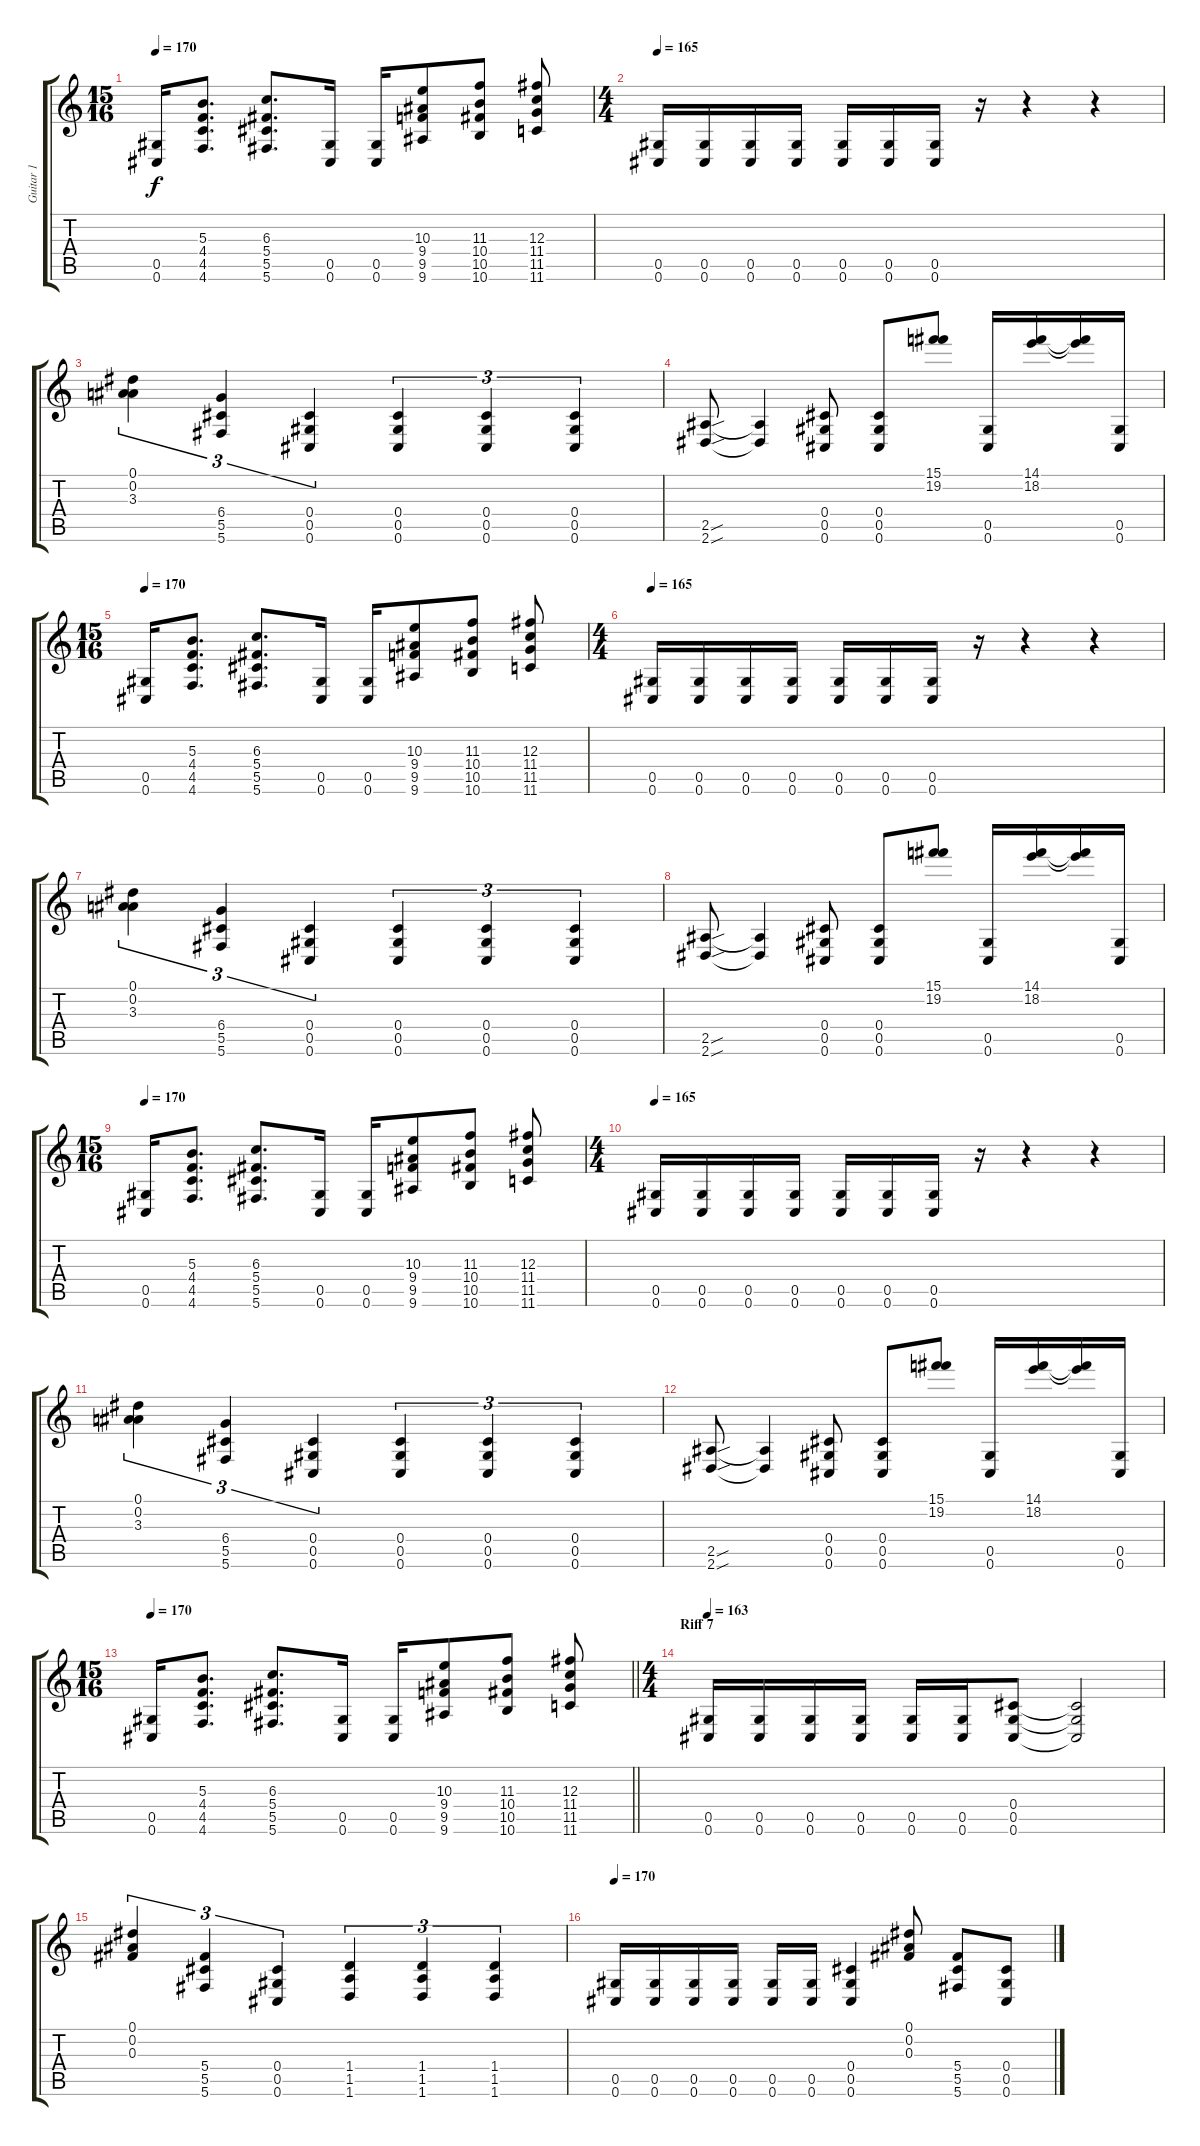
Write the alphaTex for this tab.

\track ("Guitar 1" "Guitar 1") {instrument distortionguitar}
\staff {score tabs}
\tuning (Eb4 Bb3 Gb3 Db3 Ab2 Db2) {hide}
\ts (15 16)
\tempo 170
\clef g2
\ks c
(0.5 0.6).16{dy f} (5.3 4.4 4.5 4.6).8{d} (6.3 5.4 5.5 5.6).8{d} (0.5 0.6).16 (0.5 0.6).16 (10.3 9.4 9.5 9.6).8 (11.3 10.4 10.5 10.6).8 (12.3 11.4 11.5 11.6).8 |
\ts (4 4)
\tempo 165
(0.5 0.6).16 (0.5 0.6).16 (0.5 0.6).16 (0.5 0.6).16 (0.5 0.6).16 (0.5 0.6).16 (0.5 0.6).16 r.16 r.4 r.4 |
(0.1 0.2 3.3).4{tu (3 2)} (6.4 5.5 5.6).4{tu (3 2)} (0.4 0.5 0.6).4{tu (3 2)} (0.4 0.5 0.6).4{tu (3 2)} (0.4 0.5 0.6).4{tu (3 2)} (0.4 0.5 0.6).4{tu (3 2)} |
(2.5{sou} 2.6{sou}).8 (2.5{t} 2.6{t}).4 (0.4 0.5 0.6).8 (0.4 0.5 0.6).8 (15.1 19.2).8 (0.5 0.6).16 (14.1 18.2).16 (14.1{t} 18.2{t}).16 (0.5 0.6).16 |
\ts (15 16)
\tempo 170
(0.5 0.6).16 (5.3 4.4 4.5 4.6).8{d} (6.3 5.4 5.5 5.6).8{d} (0.5 0.6).16 (0.5 0.6).16 (10.3 9.4 9.5 9.6).8 (11.3 10.4 10.5 10.6).8 (12.3 11.4 11.5 11.6).8 |
\ts (4 4)
\tempo 165
(0.5 0.6).16 (0.5 0.6).16 (0.5 0.6).16 (0.5 0.6).16 (0.5 0.6).16 (0.5 0.6).16 (0.5 0.6).16 r.16 r.4 r.4 |
(0.1 0.2 3.3).4{tu (3 2)} (6.4 5.5 5.6).4{tu (3 2)} (0.4 0.5 0.6).4{tu (3 2)} (0.4 0.5 0.6).4{tu (3 2)} (0.4 0.5 0.6).4{tu (3 2)} (0.4 0.5 0.6).4{tu (3 2)} |
(2.5{sou} 2.6{sou}).8 (2.5{t} 2.6{t}).4 (0.4 0.5 0.6).8 (0.4 0.5 0.6).8 (15.1 19.2).8 (0.5 0.6).16 (14.1 18.2).16 (14.1{t} 18.2{t}).16 (0.5 0.6).16 |
\ts (15 16)
\tempo 170
(0.5 0.6).16 (5.3 4.4 4.5 4.6).8{d} (6.3 5.4 5.5 5.6).8{d} (0.5 0.6).16 (0.5 0.6).16 (10.3 9.4 9.5 9.6).8 (11.3 10.4 10.5 10.6).8 (12.3 11.4 11.5 11.6).8 |
\ts (4 4)
\tempo 165
(0.5 0.6).16 (0.5 0.6).16 (0.5 0.6).16 (0.5 0.6).16 (0.5 0.6).16 (0.5 0.6).16 (0.5 0.6).16 r.16 r.4 r.4 |
(0.1 0.2 3.3).4{tu (3 2)} (6.4 5.5 5.6).4{tu (3 2)} (0.4 0.5 0.6).4{tu (3 2)} (0.4 0.5 0.6).4{tu (3 2)} (0.4 0.5 0.6).4{tu (3 2)} (0.4 0.5 0.6).4{tu (3 2)} |
(2.5{sou} 2.6{sou}).8 (2.5{t} 2.6{t}).4 (0.4 0.5 0.6).8 (0.4 0.5 0.6).8 (15.1 19.2).8 (0.5 0.6).16 (14.1 18.2).16 (14.1{t} 18.2{t}).16 (0.5 0.6).16 |
\ts (15 16)
\tempo 170
\barLineRight lightlight
(0.5 0.6).16 (5.3 4.4 4.5 4.6).8{d} (6.3 5.4 5.5 5.6).8{d} (0.5 0.6).16 (0.5 0.6).16 (10.3 9.4 9.5 9.6).8 (11.3 10.4 10.5 10.6).8 (12.3 11.4 11.5 11.6).8 |
\ts (4 4)
\section ("" "Riff 7")
\tempo 163
(0.5 0.6).16 (0.5 0.6).16 (0.5 0.6).16 (0.5 0.6).16 (0.5 0.6).16 (0.5 0.6).16 (0.4 0.5 0.6).8 (0.4{t} 0.5{t} 0.6{t}).2 |
(0.1 0.2 0.3).4{tu (3 2)} (5.4 5.5 5.6).4{tu (3 2)} (0.4 0.5 0.6).4{tu (3 2)} (1.4 1.5 1.6).4{tu (3 2)} (1.4 1.5 1.6).4{tu (3 2)} (1.4 1.5 1.6).4{tu (3 2)} |
\tempo 170
(0.5 0.6).16 (0.5 0.6).16 (0.5 0.6).16 (0.5 0.6).16 (0.5 0.6).16 (0.5 0.6).16 (0.4 0.5 0.6).4 (0.1 0.2 0.3).8 (5.4 5.5 5.6).8 (0.4 0.5 0.6).8
